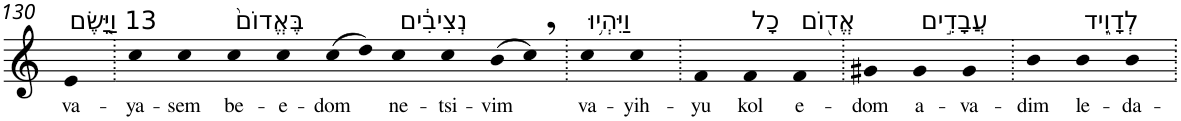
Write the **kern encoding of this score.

**kern	**text
*part1	*part1
*staff1	*staff1
*I"Piano	*
*I'Pno	*
!!LO:PB:g=z
*clefG2	*
*k[]	*
=130	=130
!LO:TX:a:t=13 וַיָּ֤שֶׂם	!
!	!LO:LY:b
4e	va-
=131.	=131.
!	!LO:LY:b
4cc	-ya-
!	!LO:LY:b
4cc	-sem
!LO:TX:a:t=בֶּאֱדוֹם֙	!
!	!LO:LY:b
4cc	be-
!	!LO:LY:b
4cc	-e-
!	!LO:LY:b
(>8cc	-dom
8dd)	.
!LO:TX:a:t=נְצִיבִ֔ים	!
!	!LO:LY:b
4cc	ne-
!	!LO:LY:b
4cc	-tsi-
!	!LO:LY:b
(>8b	-vim
8cc,)	.
=132.	=132.
!LO:TX:a:t=וַיִּהְי֥וּ	!
!	!LO:LY:b
4cc	va-
!	!LO:LY:b
4cc	-yih-
=133.	=133.
!	!LO:LY:b
4f	-yu
!LO:TX:a:t=כָל	!
!	!LO:LY:b
4f	kol
!LO:TX:a:t=אֱד֖וֹם	!
!	!LO:LY:b
4f	e-
=134.	=134.
!	!LO:LY:b
4g#X	-dom
!LO:TX:a:t=עֲבָדִ֣ים	!
!	!LO:LY:b
4g#	a-
!	!LO:LY:b
4g#	-va-
=135.	=135.
!	!LO:LY:b
4b	-dim
!LO:TX:a:t=לְדָוִ֑יד	!
!	!LO:LY:b
4b	le-
!	!LO:LY:b
4b	-da-
=.	=.
*-	*-
